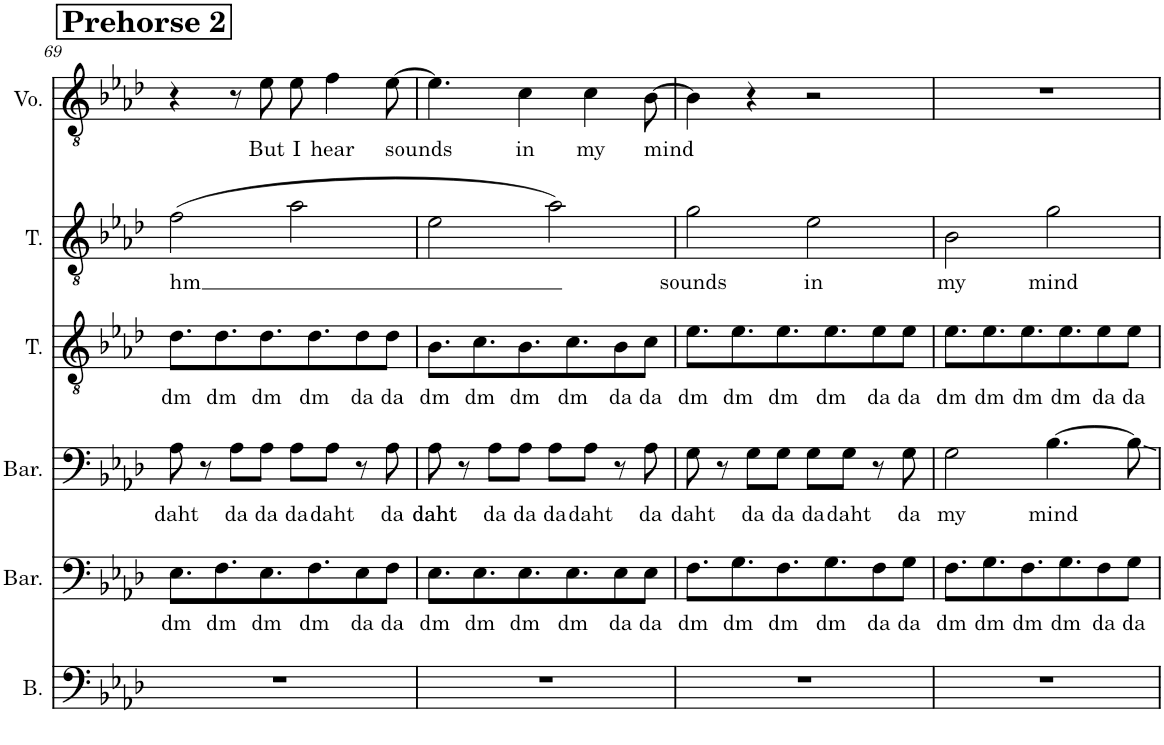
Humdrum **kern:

**kern	**kern	**text	**kern	**text	**kern	**text	**kern	**text	**kern	**text
*part6	*part5	*part5	*part4	*part4	*part3	*part3	*part2	*part2	*part1	*part1
*staff6	*staff5	*staff5	*staff4	*staff4	*staff3	*staff3	*staff2	*staff2	*staff1	*staff1
*I"Bass	*I"Baritone	*	*I"Baritone	*	*I"Tenor	*	*I"Tenor	*	*I"Voice	*
*I'B.	*I'Bar.	*	*I'Bar.	*	*I'T.	*	*I'T.	*	*I'Vo.	*
!!LO:PB:g=z
*clefF4	*clefF4	*	*clefF4	*	*clefGv2	*	*clefGv2	*	*clefGv2	*
*k[b-e-a-d-]	*k[b-e-a-d-]	*	*k[b-e-a-d-]	*	*k[b-e-a-d-]	*	*k[b-e-a-d-]	*	*k[b-e-a-d-]	*
*M4/4	*M4/4	*	*M4/4	*	*M4/4	*	*M4/4	*	*M4/4	*
!!LO:REH:place=s1:a:B:cj:fs=14:t=Prehorse 2
=69	=69	=69	=69	=69	=69	=69	=69	=69	=69	=69
!	!	!LO:LY:b	!	!LO:LY:b	!	!LO:LY:b	!	!LO:LY:b	!	!
1r	8.E-\L	dm	8A-\	daht	8.d-\L	dm	(2f\	hm	4r	.
.	.	.	8r	.	.	.	.	.	.	.
!	!	!LO:LY:b	!	!	!	!LO:LY:b	!	!	!	!
.	8.F\	dm	.	.	8.d-\	dm	.	.	.	.
!	!	!	!	!LO:LY:b	!	!	!	!	!	!
.	.	.	8A-\L	da	.	.	.	.	8r	.
!	!	!LO:LY:b	!	!LO:LY:b	!	!LO:LY:b	!	!	!	!LO:LY:b
.	8.E-\	dm	8A-\J	da	8.d-\	dm	.	.	8e-\	But
!	!	!	!	!LO:LY:b	!	!	!	!	!	!LO:LY:b
.	.	.	8A-\L	da	.	.	2a-\	.	8e-\	I
!	!	!LO:LY:b	!	!	!	!LO:LY:b	!	!	!	!
.	8.F\	dm	.	.	8.d-\	dm	.	.	.	.
!	!	!	!	!LO:LY:b	!	!	!	!	!	!LO:LY:b
.	.	.	8A-\J	daht	.	.	.	.	4f\	hear
!	!	!LO:LY:b	!	!	!	!LO:LY:b	!	!	!	!
.	8E-\	da	8r	.	8d-\	da	.	.	.	.
!	!	!LO:LY:b	!	!LO:LY:b	!	!LO:LY:b	!	!	!	!LO:LY:b
.	8F\J	da	8A-\	da	8d-\J	da	.	.	[8e-\	-sounds
=70	=70	=70	=70	=70	=70	=70	=70	=70	=70	=70
!	!	!LO:LY:b	!	!LO:LY:b	!	!LO:LY:b	!	!	!	!
1r	8.E-\L	dm	8A-\	daht	8.B-\L	dm	2e-\	.	4.e-\]	.
.	.	.	8r	.	.	.	.	.	.	.
!	!	!LO:LY:b	!	!	!	!LO:LY:b	!	!	!	!
.	8.E-\	dm	.	.	8.c\	dm	.	.	.	.
!	!	!	!	!LO:LY:b	!	!	!	!	!	!
.	.	.	8A-\L	da	.	.	.	.	.	.
!	!	!LO:LY:b	!	!LO:LY:b	!	!LO:LY:b	!	!	!	!LO:LY:b
.	8.E-\	dm	8A-\J	da	8.B-\	dm	.	.	4c\	in
!	!	!	!	!LO:LY:b	!	!	!	!	!	!
.	.	.	8A-\L	da	.	.	2a-\)	.	.	.
!	!	!LO:LY:b	!	!	!	!LO:LY:b	!	!	!	!
.	8.E-\	dm	.	.	8.c\	dm	.	.	.	.
!	!	!	!	!LO:LY:b	!	!	!	!	!	!LO:LY:b
.	.	.	8A-\J	daht	.	.	.	.	4c\	my
!	!	!LO:LY:b	!	!	!	!LO:LY:b	!	!	!	!
.	8E-\	da	8r	.	8B-\	da	.	.	.	.
!	!	!LO:LY:b	!	!LO:LY:b	!	!LO:LY:b	!	!	!	!LO:LY:b
.	8E-\J	da	8A-\	da	8c\J	da	.	.	[8B-\	-mind
=71	=71	=71	=71	=71	=71	=71	=71	=71	=71	=71
!	!	!LO:LY:b	!	!LO:LY:b	!	!LO:LY:b	!	!LO:LY:b	!	!
1r	8.F\L	dm	8G\	daht	8.e-\L	dm	2g\	sounds	4B-\]	.
.	.	.	8r	.	.	.	.	.	.	.
!	!	!LO:LY:b	!	!	!	!LO:LY:b	!	!	!	!
.	8.G\	dm	.	.	8.e-\	dm	.	.	.	.
!	!	!	!	!LO:LY:b	!	!	!	!	!	!
.	.	.	8G\L	da	.	.	.	.	4r	.
!	!	!LO:LY:b	!	!LO:LY:b	!	!LO:LY:b	!	!	!	!
.	8.F\	dm	8G\J	da	8.e-\	dm	.	.	.	.
!	!	!	!	!LO:LY:b	!	!	!	!LO:LY:b	!	!
.	.	.	8G\L	da	.	.	2e-\	in	2r	.
!	!	!LO:LY:b	!	!	!	!LO:LY:b	!	!	!	!
.	8.G\	dm	.	.	8.e-\	dm	.	.	.	.
!	!	!	!	!LO:LY:b	!	!	!	!	!	!
.	.	.	8G\J	daht	.	.	.	.	.	.
!	!	!LO:LY:b	!	!	!	!LO:LY:b	!	!	!	!
.	8F\	da	8r	.	8e-\	da	.	.	.	.
!	!	!LO:LY:b	!	!LO:LY:b	!	!LO:LY:b	!	!	!	!
.	8G\J	da	8G\	da	8e-\J	da	.	.	.	.
=72	=72	=72	=72	=72	=72	=72	=72	=72	=72	=72
!	!	!LO:LY:b	!	!LO:LY:b	!	!LO:LY:b	!	!LO:LY:b	!	!
1r	8.F\L	dm	2G\	my	8.e-\L	dm	2B-\	my	1r	.
!	!	!LO:LY:b	!	!	!	!LO:LY:b	!	!	!	!
.	8.G\	dm	.	.	8.e-\	dm	.	.	.	.
!	!	!LO:LY:b	!	!	!	!LO:LY:b	!	!	!	!
.	8.F\	dm	.	.	8.e-\	dm	.	.	.	.
!	!	!	!	!LO:LY:b	!	!	!	!LO:LY:b	!	!
.	.	.	[4.B-\	mind	.	.	2g\	mind	.	.
!	!	!LO:LY:b	!	!	!	!LO:LY:b	!	!	!	!
.	8.G\	dm	.	.	8.e-\	dm	.	.	.	.
!	!	!LO:LY:b	!	!	!	!LO:LY:b	!	!	!	!
.	8F\	da	.	.	8e-\	da	.	.	.	.
!	!	!LO:LY:b	!	!	!	!LO:LY:b	!	!	!	!
.	8G\J	da	8B-\]	.	8e-\J	da	.	.	.	.
=	=	=	=	=	=	=	=	=	=	=
*-	*-	*-	*-	*-	*-	*-	*-	*-	*-	*-
